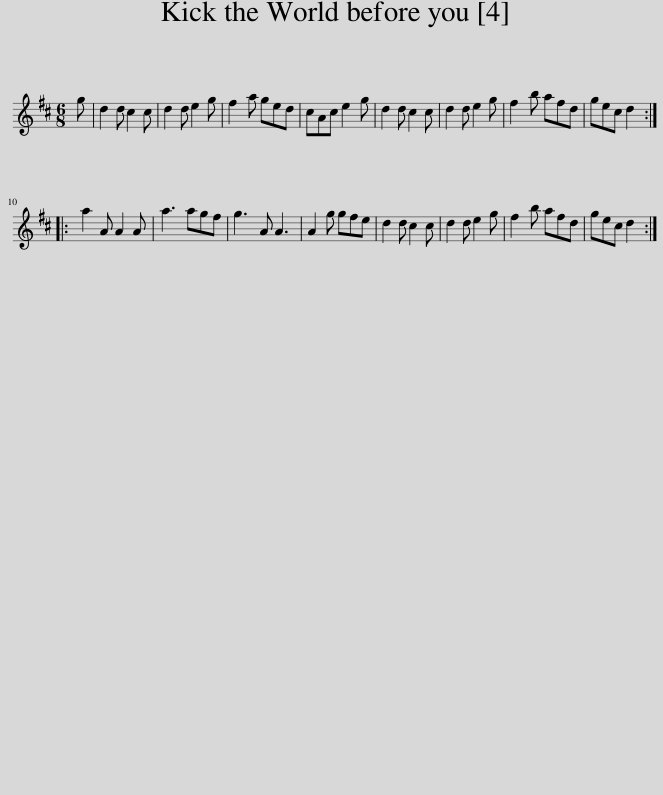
X:1
L:1/8
M:6/8
I:linebreak $
K:D
V:1 treble
V:1
 g | d2 d c2 c | d2 d e2 g | f2 a ged | cAc e2 g | %5
 d2 d c2 c | d2 d e2 g | f2 b afd | gec d2 ::$ a2 A A2 A | %10
 a3 agf | g3 A A3 | A2 g gfe | d2 d c2 c | d2 d e2 g | %15
 f2 b afd | gec d2 :| %17
